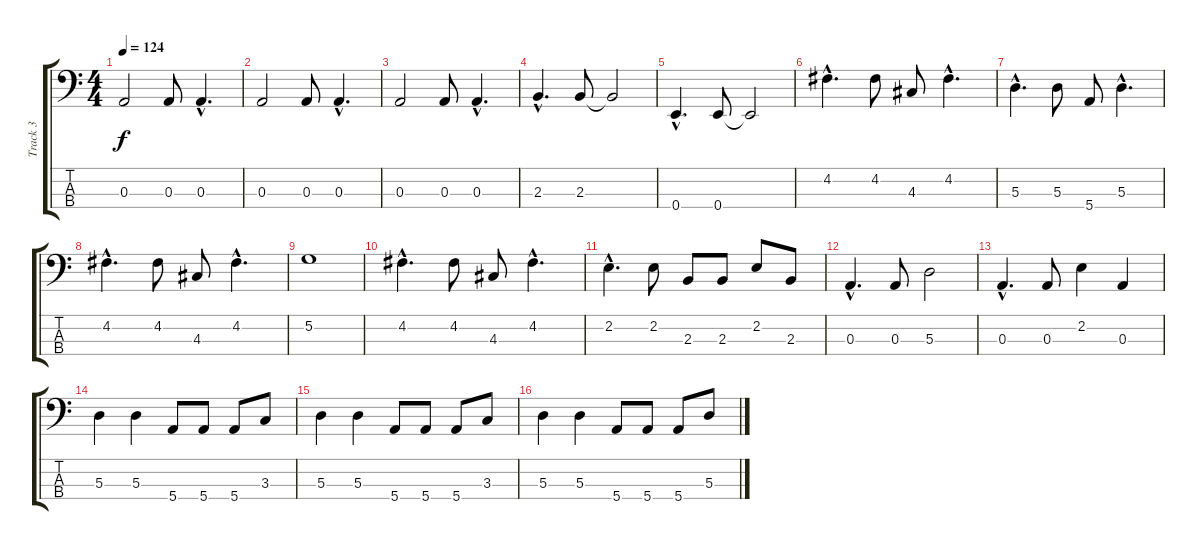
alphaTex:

\track ("Track 3" "Track 3") {instrument acousticbass}
\staff {score tabs}
\tuning (G2 D2 A1 E1) {hide}
\ts (4 4)
\tempo 124
\clef f4
\ks c
0.3.2{dy f} 0.3.8 0.3{hac}.4{d} |
0.3.2 0.3.8 0.3{hac}.4{d} |
0.3.2 0.3.8 0.3{hac}.4{d} |
2.3{hac}.4{d} 2.3.8 2.3{t}.2 |
0.4{hac}.4{d} 0.4.8 0.4{t}.2 |
4.2{hac}.4{d} 4.2.8 4.3.8 4.2{hac}.4{d} |
5.3{hac}.4{d} 5.3.8 5.4.8 5.3{hac}.4{d} |
4.2{hac}.4{d} 4.2.8 4.3.8 4.2{hac}.4{d} |
5.2.1 |
4.2{hac}.4{d} 4.2.8 4.3.8 4.2{hac}.4{d} |
2.2{hac}.4{d} 2.2.8 2.3.8 2.3.8 2.2.8 2.3.8 |
0.3{hac}.4{d} 0.3.8 5.3.2 |
0.3{hac}.4{d} 0.3.8 2.2.4 0.3.4 |
5.3.4 5.3.4 5.4.8 5.4.8 5.4.8 3.3.8 |
5.3.4 5.3.4 5.4.8 5.4.8 5.4.8 3.3.8 |
5.3.4 5.3.4 5.4.8 5.4.8 5.4.8 5.3.8
